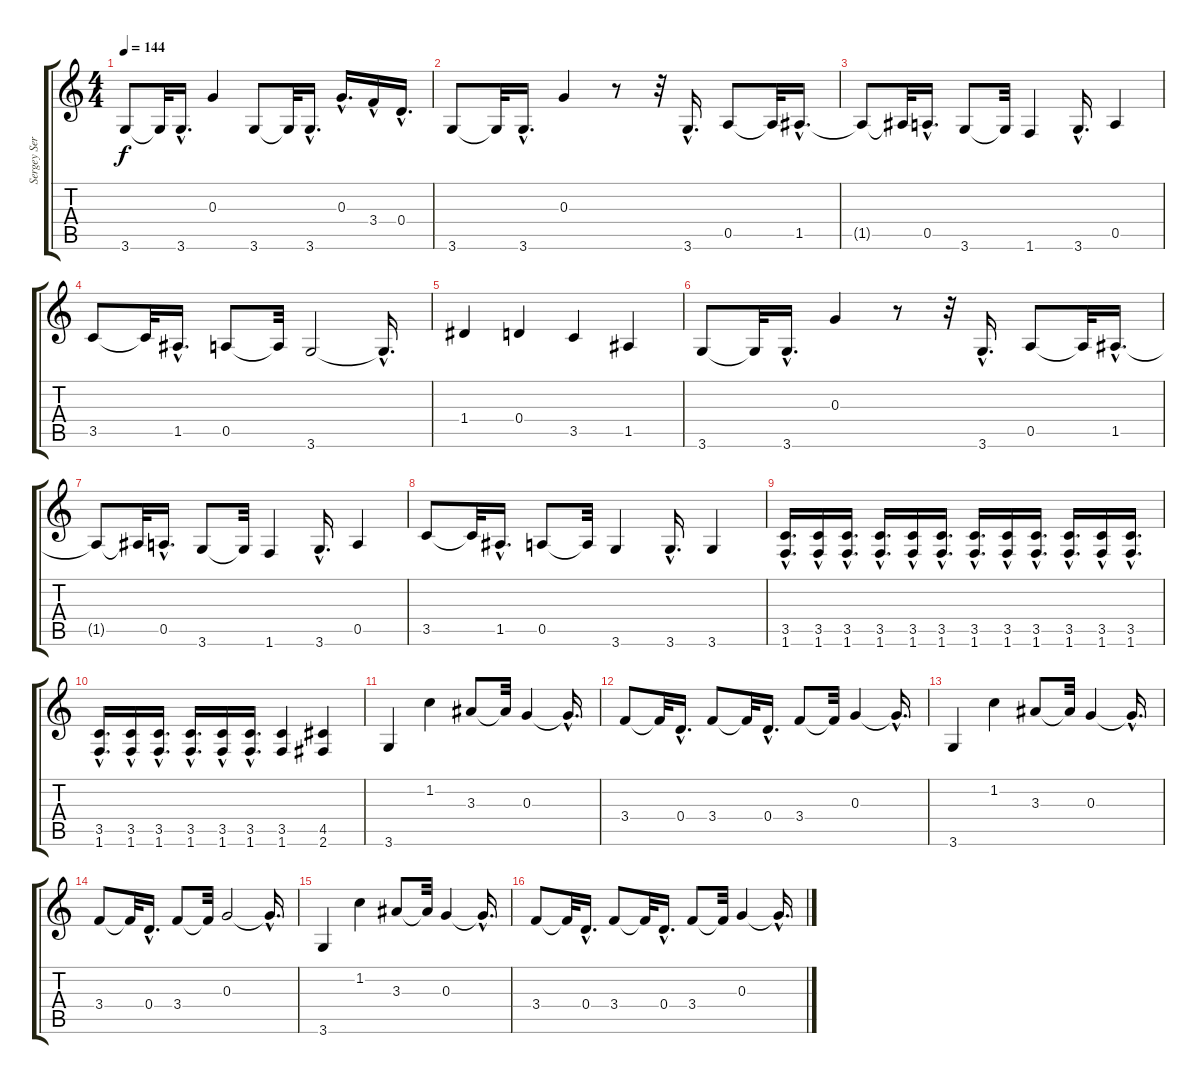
\track ("Sergey Seryogin" "Sergey Ser") {instrument distortionguitar}
\staff {score tabs}
\tuning (E4 B3 G3 D3 A2 E2) {hide}
\ts (4 4)
\tempo 144
\clef g2
\ks c
3.6.8{dy f} 3.6{t}.32 3.6{hac}.16{d} 0.3.4 3.6.8 3.6{t}.32 3.6{hac}.16{d} 0.3{hac}.16{d} 3.4{hac}.16 0.4{hac}.16{d} |
3.6.8 3.6{t}.32 3.6{hac}.16{d} 0.3.4 r.8 r.32 3.6{hac}.16{d} 0.5.8 0.5{t}.32 1.5{hac}.16{d} |
1.5{t}.8 1.5{t}.32 0.5{hac}.16{d} 3.6.8 3.6{t}.32 1.6.4 3.6{hac}.16{d} 0.5.4 |
3.5.8 3.5{t}.32 1.5{hac}.16{d} 0.5.8 0.5{t}.32 3.6.2 3.6{hac t}.16{d} |
1.4.4 0.4.4 3.5.4 1.5.4 |
3.6.8 3.6{t}.32 3.6{hac}.16{d} 0.3.4 r.8 r.32 3.6{hac}.16{d} 0.5.8 0.5{t}.32 1.5{hac}.16{d} |
1.5{t}.8 1.5{t}.32 0.5{hac}.16{d} 3.6.8 3.6{t}.32 1.6.4 3.6{hac}.16{d} 0.5.4 |
3.5.8 3.5{t}.32 1.5{hac}.16{d} 0.5.8 0.5{t}.32 3.6.4 3.6{hac}.16{d} 3.6.4 |
(3.5{hac} 1.6{hac}).16{d} (3.5{hac} 1.6{hac}).16 (3.5{hac} 1.6{hac}).16{d} (3.5{hac} 1.6{hac}).16{d} (3.5{hac} 1.6{hac}).16 (3.5{hac} 1.6{hac}).16{d} (3.5{hac} 1.6{hac}).16{d} (3.5{hac} 1.6{hac}).16 (3.5{hac} 1.6{hac}).16{d} (3.5{hac} 1.6{hac}).16{d} (3.5{hac} 1.6{hac}).16 (3.5{hac} 1.6{hac}).16{d} |
(3.5{hac} 1.6{hac}).16{d} (3.5{hac} 1.6{hac}).16 (3.5{hac} 1.6{hac}).16{d} (3.5{hac} 1.6{hac}).16{d} (3.5{hac} 1.6{hac}).16 (3.5{hac} 1.6{hac}).16{d} (3.5 1.6).4 (4.5 2.6).4 |
3.6.4 1.2.4 3.3.8 3.3{t}.32 0.3.4 0.3{hac t}.16{d} |
3.4.8 3.4{t}.32 0.4{hac}.16{d} 3.4.8 3.4{t}.32 0.4{hac}.16{d} 3.4.8 3.4{t}.32 0.3.4 0.3{hac t}.16{d} |
3.6.4 1.2.4 3.3.8 3.3{t}.32 0.3.4 0.3{hac t}.16{d} |
3.4.8 3.4{t}.32 0.4{hac}.16{d} 3.4.8 3.4{t}.32 0.3.2 0.3{hac t}.16{d} |
3.6.4 1.2.4 3.3.8 3.3{t}.32 0.3.4 0.3{hac t}.16{d} |
3.4.8 3.4{t}.32 0.4{hac}.16{d} 3.4.8 3.4{t}.32 0.4{hac}.16{d} 3.4.8 3.4{t}.32 0.3.4 0.3{hac t}.16{d}
